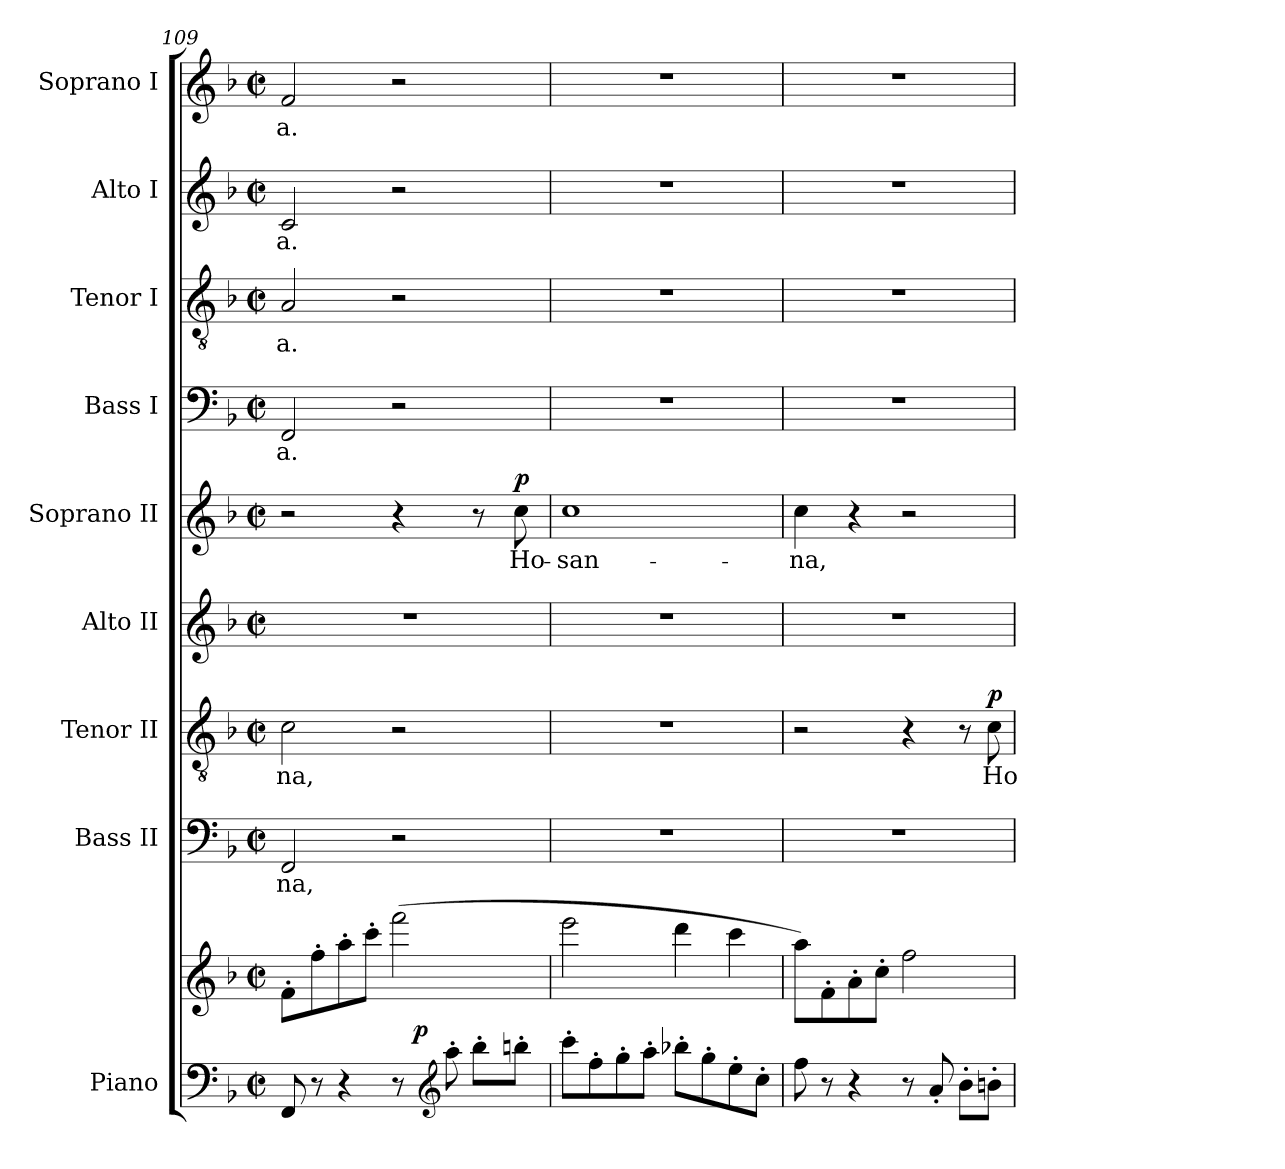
**kern	**kern	**dynam	**kern	**text	**kern	**text	**dynam	**kern	**kern	**text	**dynam	**kern	**text	**kern	**text	**kern	**text	**kern	**text
*part9	*part9	*part9	*part8	*part8	*part7	*part7	*part7	*part6	*part5	*part5	*part5	*part4	*part4	*part3	*part3	*part2	*part2	*part1	*part1
*staff10	*staff9	*staff9/10	*staff8	*staff8	*staff7	*staff7	*staff7	*staff6	*staff5	*staff5	*staff5	*staff4	*staff4	*staff3	*staff3	*staff2	*staff2	*staff1	*staff1
*I"Piano	*	*	*I"Bass II	*	*I"Tenor II	*	*	*I"Alto II	*I"Soprano II	*	*	*I"Bass I	*	*I"Tenor I	*	*I"Alto I	*	*I"Soprano I	*
*I'Pno.	*	*	*I'B.	*	*I'T.	*	*	*I'A.	*I'S.	*	*	*I'B.	*	*I'T.	*	*I'A.	*	*I'S.	*
*clefF4	*clefG2	*	*clefF4	*	*clefGv2	*	*	*clefG2	*clefG2	*	*	*clefF4	*	*clefGv2	*	*clefG2	*	*clefG2	*
*	*	*	*	*	*ITrd7c12	*	*	*	*	*	*	*	*	*ITrd7c12	*	*	*	*	*
*k[b-]	*k[b-]	*	*k[b-]	*	*k[b-]	*	*	*k[b-]	*k[b-]	*	*	*k[b-]	*	*k[b-]	*	*k[b-]	*	*k[b-]	*
*F:	*F:	*	*F:	*	*F:	*	*	*F:	*F:	*	*	*F:	*	*F:	*	*F:	*	*F:	*
*M2/2	*M2/2	*	*M2/2	*	*M2/2	*	*	*M2/2	*M2/2	*	*	*M2/2	*	*M2/2	*	*M2/2	*	*M2/2	*
*met(c|)	*met(c|)	*	*met(c|)	*	*met(c|)	*	*	*met(c|)	*met(c|)	*	*	*met(c|)	*	*met(c|)	*	*met(c|)	*	*met(c|)	*
=109	=109	=109	=109	=109	=109	=109	=109	=109	=109	=109	=109	=109	=109	=109	=109	=109	=109	=109	=109
!	!	!	!	!LO:LY:b:color=#000000	!	!	!	!	!	!	!	!	!	!	!	!	!	!	!
!	!	!	!	!	!	!LO:LY:b:color=#000000	!	!	!	!	!	!	!	!	!	!	!	!	!
!	!	!	!	!	!	!	!	!	!	!	!	!	!LO:LY:b:color=#000000	!	!	!	!	!	!
!	!	!	!	!	!	!	!	!	!	!	!	!	!	!	!LO:LY:b:color=#000000	!	!	!	!
!	!	!	!	!	!	!	!	!	!	!	!	!	!	!	!	!	!LO:LY:b:color=#000000	!	!
!	!	!	!	!	!	!	!	!	!	!	!	!	!	!	!	!	!	!	!LO:LY:b:color=#000000
*^	*	*	*	*	*	*	*	*	*	*	*	*	*	*	*	*	*	*	*
8FFi/	2ryy	8f'i\L	.	2FFi/	-na,	2Ci\	-na,	.	1r	2r	.	.	2FFi/	-a.	2AAi/	-a.	2ci/	-a.	2fi/	-a.
8r	.	8ff'i\	.	.	.	.	.	.	.	.	.	.	.	.	.	.	.	.	.	.
4r	.	8aa'i\	.	.	.	.	.	.	.	.	.	.	.	.	.	.	.	.	.	.
.	.	8ccc'i\J	.	.	.	.	.	.	.	.	.	.	.	.	.	.	.	.	.	.
8r	16ryy	(2fffi\	.	2r	.	2r	.	.	.	4r	.	.	2r	.	2r	.	2r	.	2r	.
.	256ryy	.	.	.	.	.	.	.	.	.	.	.	.	.	.	.	.	.	.	.
.	4ryy	.	p	.	.	.	.	.	.	.	.	.	.	.	.	.	.	.	.	.
*clefG2	*	*	*	*	*	*	*	*	*	*	*	*	*	*	*	*	*	*	*	*
8aa'i\	.	.	.	.	.	.	.	.	.	.	.	.	.	.	.	.	.	.	.	.
8bb-'i\L	.	.	.	.	.	.	.	.	.	8r	.	.	.	.	.	.	.	.	.	.
.	8ryy	.	.	.	.	.	.	.	.	.	.	.	.	.	.	.	.	.	.	.
!	!	!	!	!	!	!	!	!	!	!	!LO:LY:b:color=#000000	!	!	!	!	!	!	!	!	!
8bbn'i\J	.	.	.	.	.	.	.	.	.	8cci\	Ho-	p	.	.	.	.	.	.	.	.
.	32...ryy	.	.	.	.	.	.	.	.	.	.	.	.	.	.	.	.	.	.	.
*v	*v	*	*	*	*	*	*	*	*	*	*	*	*	*	*	*	*	*	*	*
!!LO:PB:g=z
=110	=110	=110	=110	=110	=110	=110	=110	=110	=110	=110	=110	=110	=110	=110	=110	=110	=110	=110	=110
*^	*	*	*	*	*	*	*	*	*	*	*	*	*	*	*	*	*	*	*
!	!	!	!	!	!	!	!	!	!	!	!LO:LY:b:color=#000000	!	!	!	!	!	!	!	!	!
*v	*v	*	*	*	*	*	*	*	*	*	*	*	*	*	*	*	*	*	*	*
8ccc'i\L	2eeei\	.	1r	.	1r	.	.	1r	1cci	-san-	.	1r	.	1r	.	1r	.	1r	.
8ff'i\	.	.	.	.	.	.	.	.	.	.	.	.	.	.	.	.	.	.	.
8gg'i\	.	.	.	.	.	.	.	.	.	.	.	.	.	.	.	.	.	.	.
8aa'i\J	.	.	.	.	.	.	.	.	.	.	.	.	.	.	.	.	.	.	.
8bb-X'i\L	4dddi\	.	.	.	.	.	.	.	.	.	.	.	.	.	.	.	.	.	.
8gg'i\	.	.	.	.	.	.	.	.	.	.	.	.	.	.	.	.	.	.	.
8ee'i\	4ccci\	.	.	.	.	.	.	.	.	.	.	.	.	.	.	.	.	.	.
8cc'i\J	.	.	.	.	.	.	.	.	.	.	.	.	.	.	.	.	.	.	.
=111	=111	=111	=111	=111	=111	=111	=111	=111	=111	=111	=111	=111	=111	=111	=111	=111	=111	=111	=111
!	!	!	!	!	!	!	!	!	!	!LO:LY:b:color=#000000	!	!	!	!	!	!	!	!	!
8ffi\	8aai\L)	.	1r	.	2r	.	.	1r	4cci\	-na,	.	1r	.	1r	.	1r	.	1r	.
8r	8f'i\	.	.	.	.	.	.	.	.	.	.	.	.	.	.	.	.	.	.
4r	8a'i\	.	.	.	.	.	.	.	4r	.	.	.	.	.	.	.	.	.	.
.	8cc'i\J	.	.	.	.	.	.	.	.	.	.	.	.	.	.	.	.	.	.
8r	2ffi\	.	.	.	4r	.	.	.	2r	.	.	.	.	.	.	.	.	.	.
8a'i/	.	.	.	.	.	.	.	.	.	.	.	.	.	.	.	.	.	.	.
8b-'i\L	.	.	.	.	8r	.	.	.	.	.	.	.	.	.	.	.	.	.	.
!	!	!	!	!	!	!LO:LY:b:color=#000000	!	!	!	!	!	!	!	!	!	!	!	!	!
8bn'i\J	.	.	.	.	8Ci\	Ho-	p	.	.	.	.	.	.	.	.	.	.	.	.
=	=	=	=	=	=	=	=	=	=	=	=	=	=	=	=	=	=	=	=
*-	*-	*-	*-	*-	*-	*-	*-	*-	*-	*-	*-	*-	*-	*-	*-	*-	*-	*-	*-
